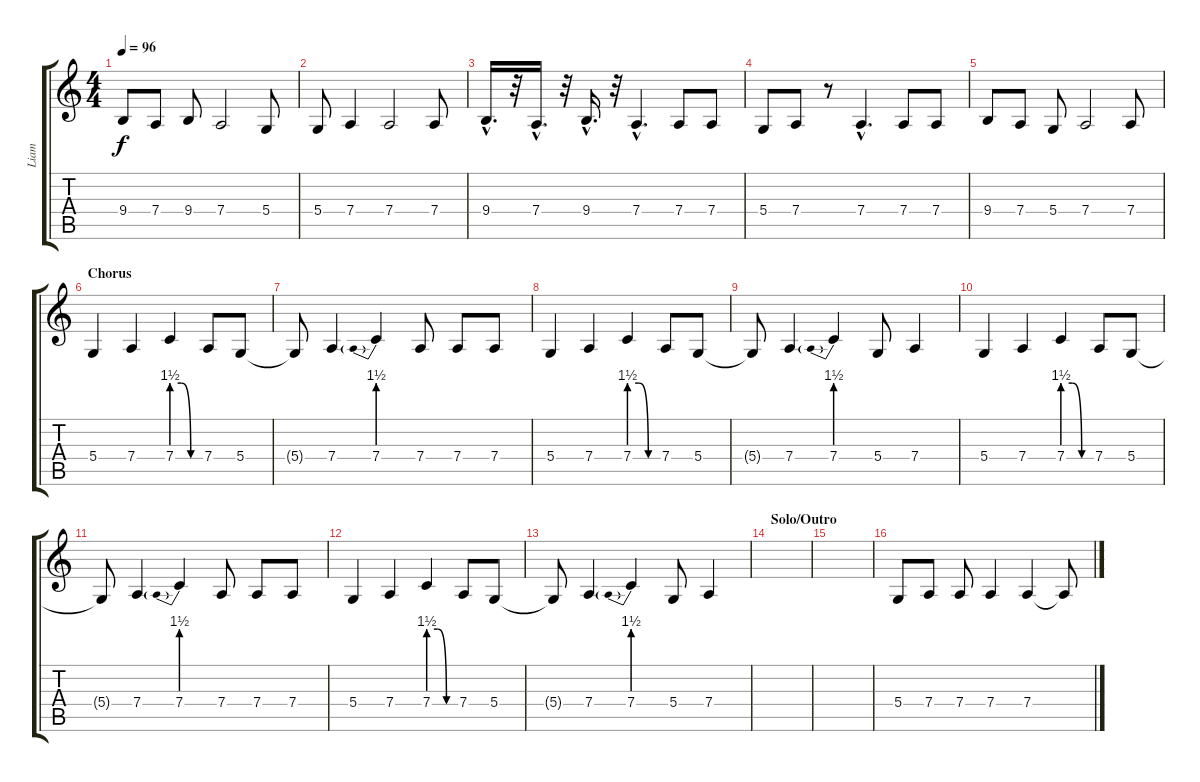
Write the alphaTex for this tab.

\track ("Liam" "Liam") {instrument lead8bassandlead}
\staff {score tabs}
\tuning (E4 B3 G3 D3 A2 E2) {hide}
\ts (4 4)
\tempo 96
\clef g2
\ks c
9.4.8{dy f} 7.4.8 9.4.8 7.4.2 5.4.8 |
5.4.8 7.4.4 7.4.2 7.4.8 |
9.4{hac}.16{d} r.32 7.4{hac}.16{d} r.32 9.4{hac}.16{d} r.32 7.4{hac}.4{d} 7.4.8 7.4.8 |
5.4.8 7.4.8 r.8 7.4{hac}.4{d} 7.4.8 7.4.8 |
9.4.8 7.4.8 5.4.8 7.4.2 7.4.8 |
\section ("" "Chorus")
5.4.4 7.4.4 7.4{be (custom 0 6 20 6 40 0 60 0)}.4 7.4.8 5.4.8 |
5.4{t}.8 7.4.4 7.4{be (prebend 0 6 60 6)}.4 7.4.8 7.4.8 7.4.8 |
5.4.4 7.4.4 7.4{be (custom 0 6 20 6 40 0 60 0)}.4 7.4.8 5.4.8 |
5.4{t}.8 7.4.4 7.4{be (prebend 0 6 60 6)}.4 5.4.8 7.4.4 |
5.4.4 7.4.4 7.4{be (custom 0 6 20 6 40 0 60 0)}.4 7.4.8 5.4.8 |
5.4{t}.8 7.4.4 7.4{be (prebend 0 6 60 6)}.4 7.4.8 7.4.8 7.4.8 |
5.4.4 7.4.4 7.4{be (custom 0 6 20 6 40 0 60 0)}.4 7.4.8 5.4.8 |
5.4{t}.8 7.4.4 7.4{be (prebend 0 6 60 6)}.4 5.4.8 7.4.4 |
\section ("" "Solo/Outro")
|
|
5.4.8 7.4.8 7.4.8 7.4.4 7.4.4 7.4{t}.8
